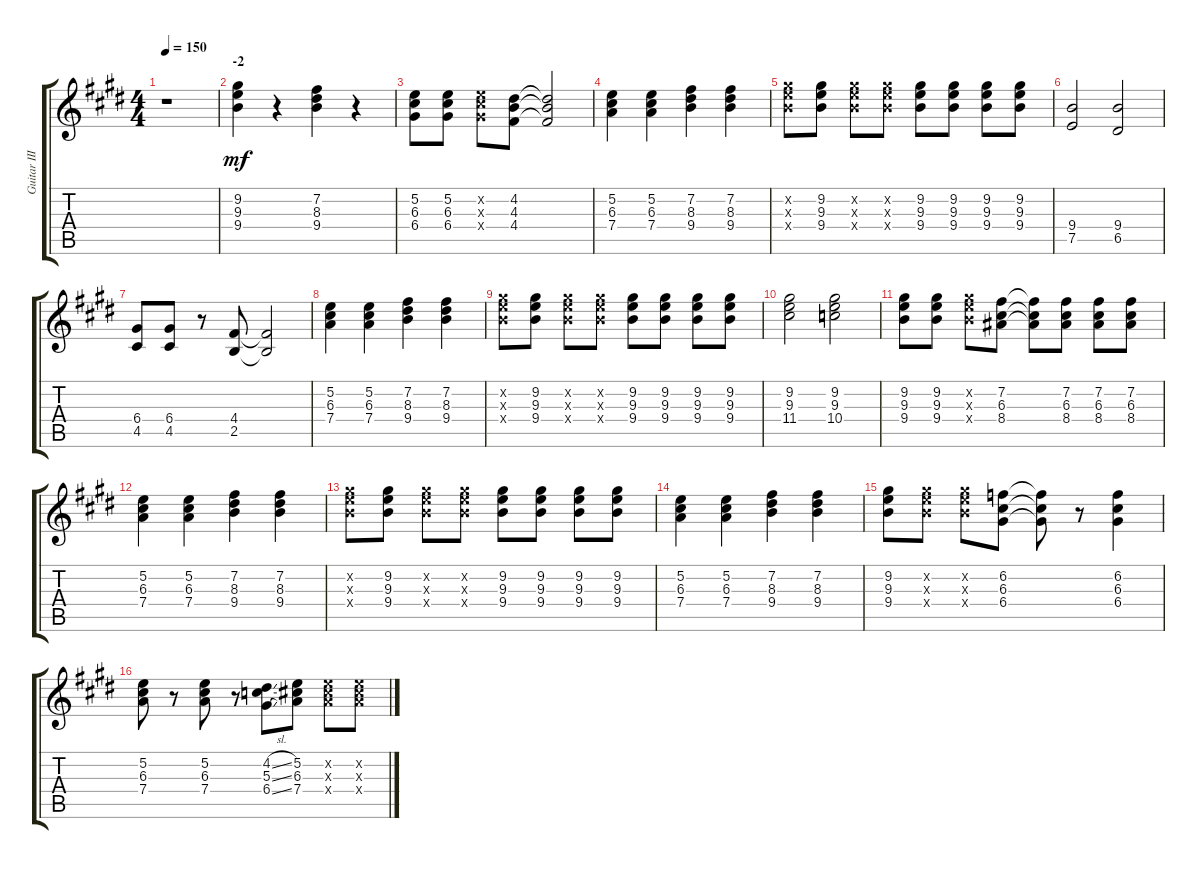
\track ("Guitar III" "Guitar III") {instrument overdrivenguitar}
\staff {score tabs}
\tuning (E4 B3 G3 D3 A2 E2) {hide}
\ts (4 4)
\tempo 150
\clef g2
\ks e
r.1{dy mf} |
\section ("" "-2")
(9.2 9.3 9.4).4 r.4 (7.2 8.3 9.4).4 r.4 |
(5.2 6.3 6.4).8 (5.2 6.3 6.4).8 (5.2{x} 6.3{x} 6.4{x}).8 (4.2 4.3 4.4).8 (4.2{t} 4.3{t} 4.4{t}).2 |
(5.2 6.3 7.4).4 (5.2 6.3 7.4).4 (7.2 8.3 9.4).4 (7.2 8.3 9.4).4 |
(9.2{x} 9.3{x} 9.4{x}).8 (9.2 9.3 9.4).8 (9.2{x} 9.3{x} 9.4{x}).8 (9.2{x} 9.3{x} 9.4{x}).8 (9.2 9.3 9.4).8 (9.2 9.3 9.4).8 (9.2 9.3 9.4).8 (9.2 9.3 9.4).8 |
(9.4 7.5).2 (9.4 6.5).2 |
(6.4 4.5).8 (6.4 4.5).8 r.8 (4.4 2.5).8 (4.4{t} 2.5{t}).2 |
(5.2 6.3 7.4).4 (5.2 6.3 7.4).4 (7.2 8.3 9.4).4 (7.2 8.3 9.4).4 |
(9.2{x} 9.3{x} 9.4{x}).8 (9.2 9.3 9.4).8 (9.2{x} 9.3{x} 9.4{x}).8 (9.2{x} 9.3{x} 9.4{x}).8 (9.2 9.3 9.4).8 (9.2 9.3 9.4).8 (9.2 9.3 9.4).8 (9.2 9.3 9.4).8 |
(9.2 9.3 11.4).2 (9.2 9.3 10.4).2 |
(9.2 9.3 9.4).8 (9.2 9.3 9.4).8 (9.2{x} 9.3{x} 9.4{x}).8 (7.2 6.3 8.4).8 (7.2{t} 6.3{t} 8.4{t}).8 (7.2 6.3 8.4).8 (7.2 6.3 8.4).8 (7.2 6.3 8.4).8 |
(5.2 6.3 7.4).4 (5.2 6.3 7.4).4 (7.2 8.3 9.4).4 (7.2 8.3 9.4).4 |
(9.2{x} 9.3{x} 9.4{x}).8 (9.2 9.3 9.4).8 (9.2{x} 9.3{x} 9.4{x}).8 (9.2{x} 9.3{x} 9.4{x}).8 (9.2 9.3 9.4).8 (9.2 9.3 9.4).8 (9.2 9.3 9.4).8 (9.2 9.3 9.4).8 |
(5.2 6.3 7.4).4 (5.2 6.3 7.4).4 (7.2 8.3 9.4).4 (7.2 8.3 9.4).4 |
(9.2 9.3 9.4).8 (9.2{x} 9.3{x} 9.4{x}).8 (9.2{x} 9.3{x} 9.4{x}).8 (6.2 6.3 6.4).8 (6.2{t} 6.3{t} 6.4{t}).8 r.8 (6.2 6.3 6.4).4 |
(5.2 6.3 7.4).8 r.8 (5.2 6.3 7.4).8 r.8 (4.2{sl} 5.3{sl} 6.4{sl}).8 (5.2 6.3 7.4).8 (5.2{x} 6.3{x} 7.4{x}).8 (5.2{x} 6.3{x} 7.4{x}).8
